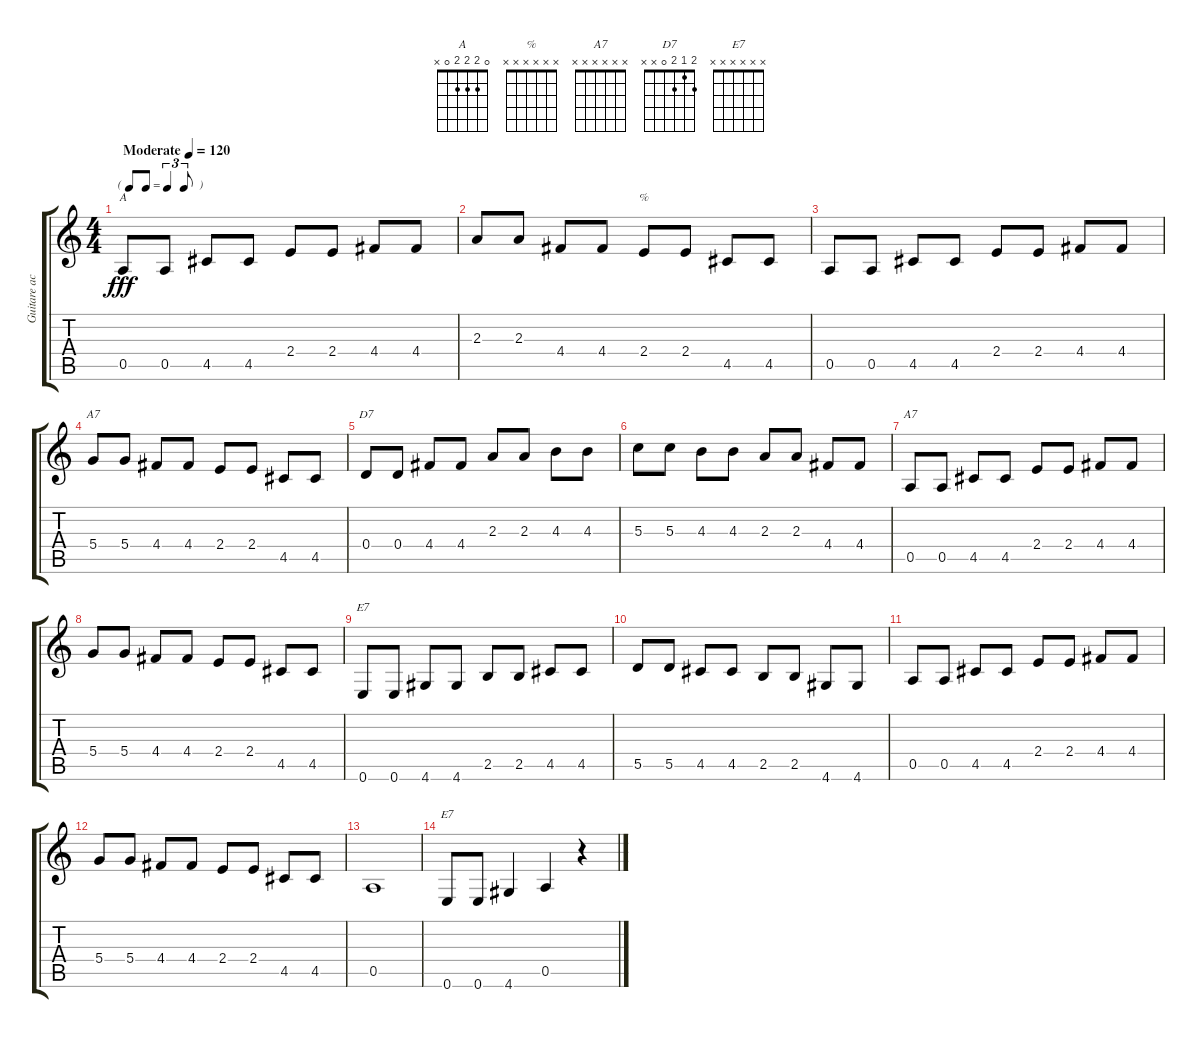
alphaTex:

\track ("Guitare acoustique" "Guitare ac") {instrument acousticguitarnylon}
\staff {score tabs}
\tuning (E4 B3 G3 D3 A2 E2) {hide}
\chord ("A" 0 2 2 2 0 x)
\chord ("%" x x x x x x)
\chord ("A7" 0 2 0 2 0 x)
\chord ("D7" 2 1 2 0 x x)
\chord ("A7" x x x x x x)
\chord ("E7" 0 0 1 0 2 0)
\chord ("E7" x x x x x x)
\ts (4 4)
\tf triplet8th
\tempo (120 "Moderate")
\clef g2
\ks c
0.5.8{ch "A" dy fff instrument acousticguitarnylon} 0.5.8 4.5.8 4.5.8 2.4.8 2.4.8 4.4.8 4.4.8 |
2.3.8 2.3.8 4.4.8 4.4.8 2.4.8{ch "%"} 2.4.8 4.5.8 4.5.8 |
0.5.8 0.5.8 4.5.8 4.5.8 2.4.8 2.4.8 4.4.8 4.4.8 |
5.4.8{ch "A7"} 5.4.8 4.4.8 4.4.8 2.4.8 2.4.8 4.5.8 4.5.8 |
0.4.8{ch "D7"} 0.4.8 4.4.8 4.4.8 2.3.8 2.3.8 4.3.8 4.3.8 |
5.3.8 5.3.8 4.3.8 4.3.8 2.3.8 2.3.8 4.4.8 4.4.8 |
0.5.8{ch "A7"} 0.5.8 4.5.8 4.5.8 2.4.8 2.4.8 4.4.8 4.4.8 |
5.4.8 5.4.8 4.4.8 4.4.8 2.4.8 2.4.8 4.5.8 4.5.8 |
0.6.8{ch "E7"} 0.6.8 4.6.8 4.6.8 2.5.8 2.5.8 4.5.8 4.5.8 |
5.5.8 5.5.8 4.5.8 4.5.8 2.5.8 2.5.8 4.6.8 4.6.8 |
0.5.8 0.5.8 4.5.8 4.5.8 2.4.8 2.4.8 4.4.8 4.4.8 |
5.4.8 5.4.8 4.4.8 4.4.8 2.4.8 2.4.8 4.5.8 4.5.8 |
0.5.1 |
0.6.8{ch "E7"} 0.6.8 4.6.4 0.5.4 r.4
